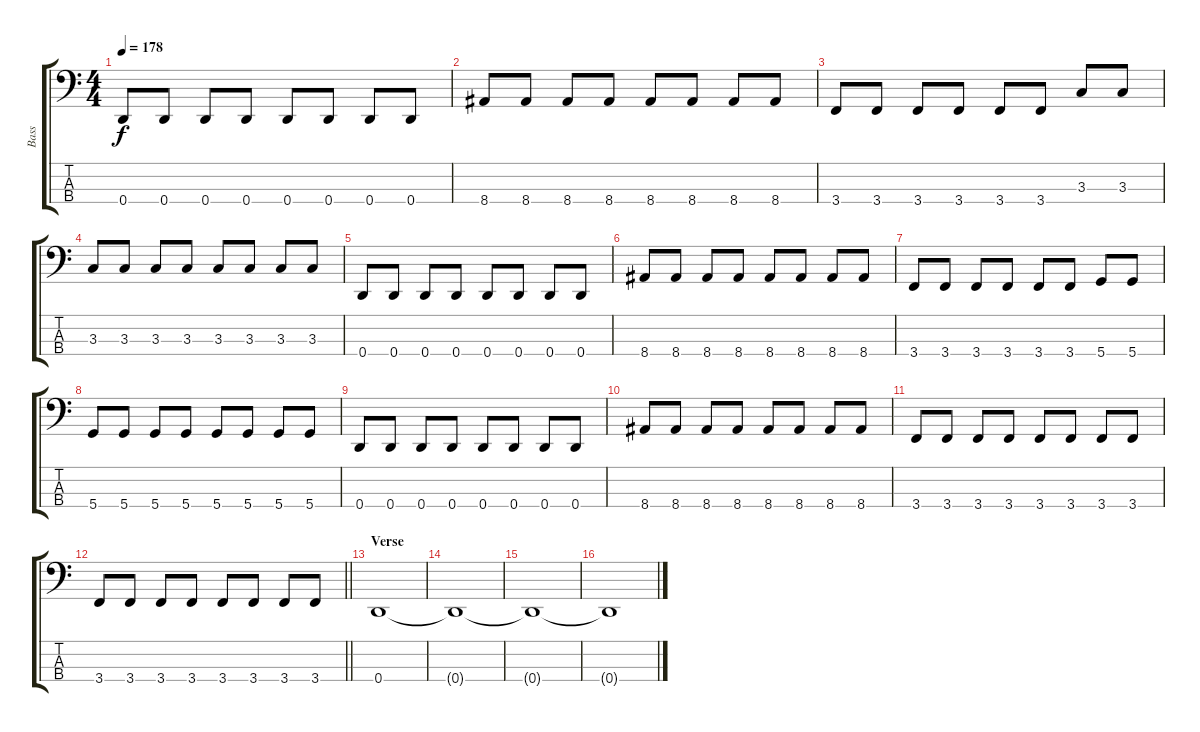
\track ("Bass" "Bass") {instrument electricbassfinger}
\staff {score tabs}
\tuning (G2 D2 A1 D1) {hide}
\ts (4 4)
\tempo 178
\clef f4
\ks c
0.4.8{dy f} 0.4.8 0.4.8 0.4.8 0.4.8 0.4.8 0.4.8 0.4.8 |
8.4.8 8.4.8 8.4.8 8.4.8 8.4.8 8.4.8 8.4.8 8.4.8 |
3.4.8 3.4.8 3.4.8 3.4.8 3.4.8 3.4.8 3.3.8 3.3.8 |
3.3.8 3.3.8 3.3.8 3.3.8 3.3.8 3.3.8 3.3.8 3.3.8 |
0.4.8 0.4.8 0.4.8 0.4.8 0.4.8 0.4.8 0.4.8 0.4.8 |
8.4.8 8.4.8 8.4.8 8.4.8 8.4.8 8.4.8 8.4.8 8.4.8 |
3.4.8 3.4.8 3.4.8 3.4.8 3.4.8 3.4.8 5.4.8 5.4.8 |
5.4.8 5.4.8 5.4.8 5.4.8 5.4.8 5.4.8 5.4.8 5.4.8 |
0.4.8 0.4.8 0.4.8 0.4.8 0.4.8 0.4.8 0.4.8 0.4.8 |
8.4.8 8.4.8 8.4.8 8.4.8 8.4.8 8.4.8 8.4.8 8.4.8 |
3.4.8 3.4.8 3.4.8 3.4.8 3.4.8 3.4.8 3.4.8 3.4.8 |
\barLineRight lightlight
3.4.8 3.4.8 3.4.8 3.4.8 3.4.8 3.4.8 3.4.8 3.4.8 |
\section ("" "Verse")
0.4.1 |
0.4{t}.1 |
0.4{t}.1 |
0.4{t}.1
